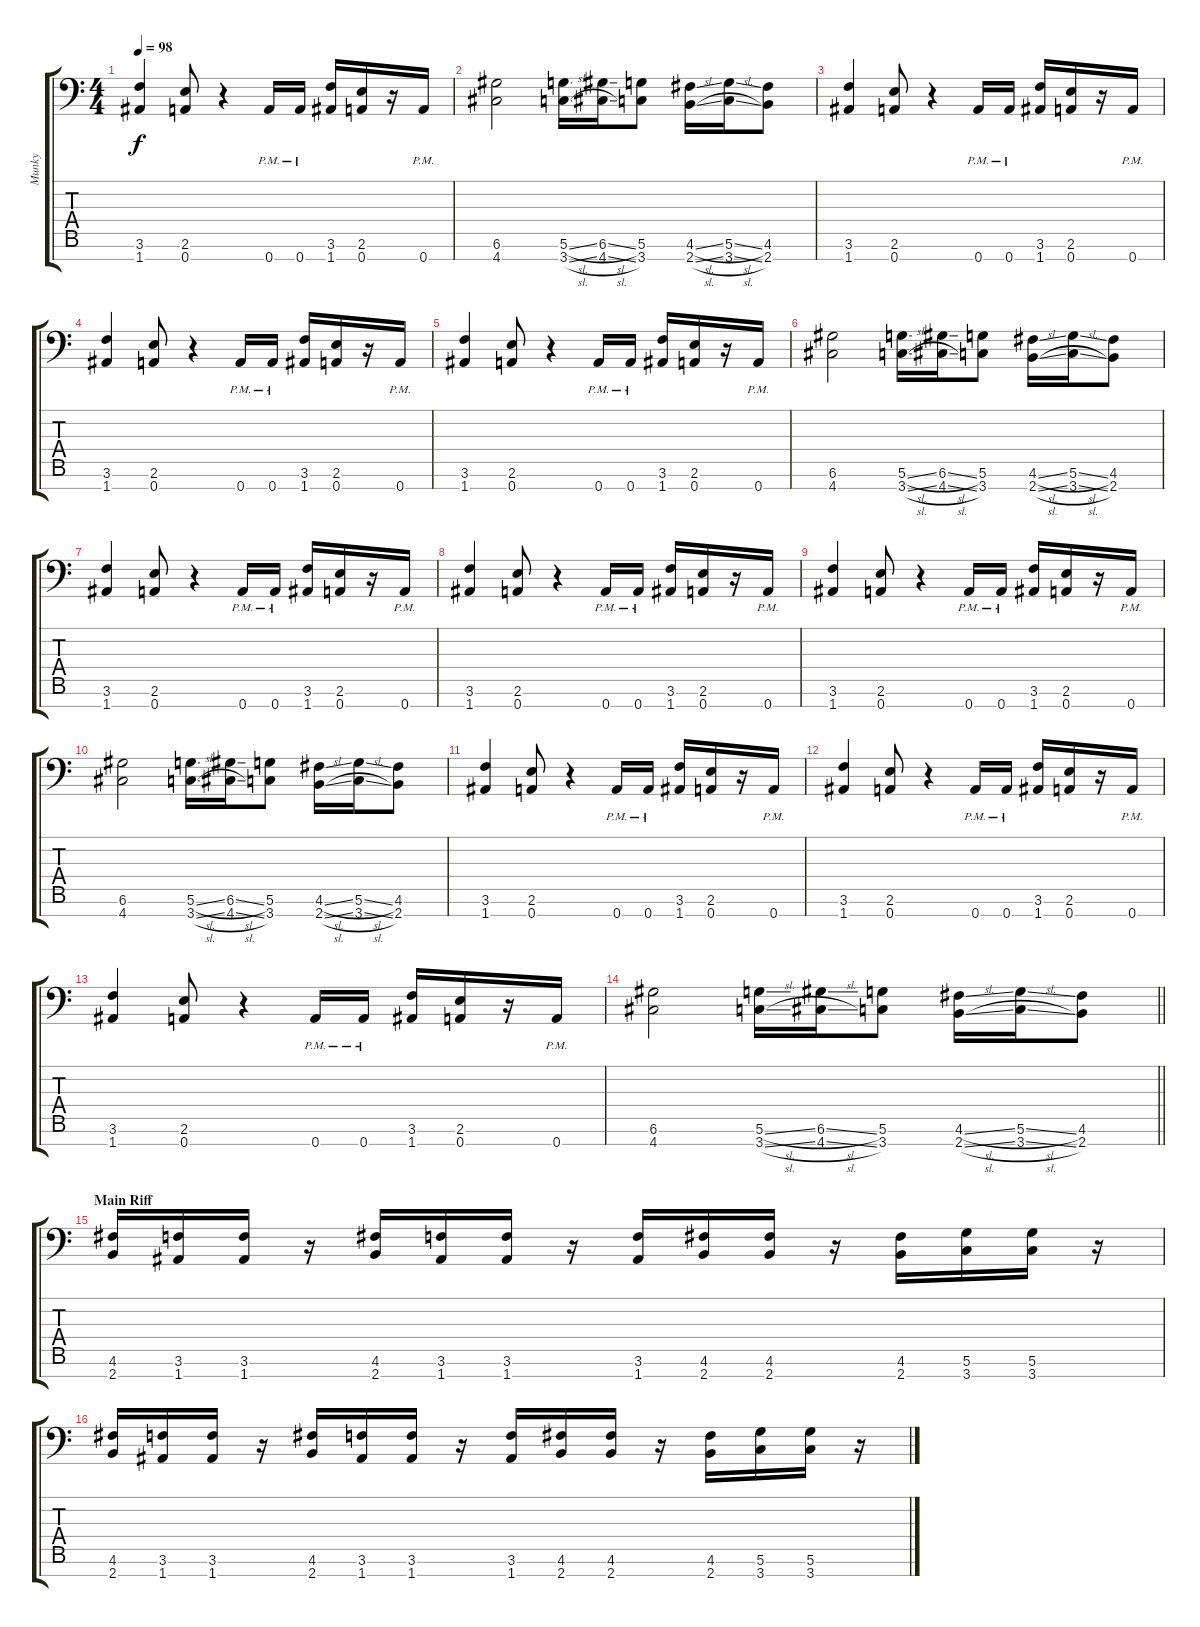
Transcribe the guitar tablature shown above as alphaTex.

\track ("Munky" "Munky") {instrument overdrivenguitar}
\staff {score tabs}
\tuning (D4 A3 F3 C3 G2 D2 A1) {hide}
\ts (4 4)
\tempo 98
\clef f4
\ks c
(3.6 1.7).4{dy f} (2.6 0.7).8 r.4 0.7{pm}.16 0.7{pm}.16 (3.6 1.7).16 (2.6 0.7).16 r.16 0.7{pm}.16 |
(6.6 4.7).2 (5.6{sl} 3.7{sl}).16 (6.6{sl} 4.7{sl}).16 (5.6 3.7).8 (4.6{sl} 2.7{sl}).16 (5.6{sl} 3.7{sl}).16 (4.6 2.7).8 |
(3.6 1.7).4 (2.6 0.7).8 r.4 0.7{pm}.16 0.7{pm}.16 (3.6 1.7).16 (2.6 0.7).16 r.16 0.7{pm}.16 |
(3.6 1.7).4 (2.6 0.7).8 r.4 0.7{pm}.16 0.7{pm}.16 (3.6 1.7).16 (2.6 0.7).16 r.16 0.7{pm}.16 |
(3.6 1.7).4 (2.6 0.7).8 r.4 0.7{pm}.16 0.7{pm}.16 (3.6 1.7).16 (2.6 0.7).16 r.16 0.7{pm}.16 |
(6.6 4.7).2 (5.6{sl} 3.7{sl}).16 (6.6{sl} 4.7{sl}).16 (5.6 3.7).8 (4.6{sl} 2.7{sl}).16 (5.6{sl} 3.7{sl}).16 (4.6 2.7).8 |
(3.6 1.7).4 (2.6 0.7).8 r.4 0.7{pm}.16 0.7{pm}.16 (3.6 1.7).16 (2.6 0.7).16 r.16 0.7{pm}.16 |
(3.6 1.7).4 (2.6 0.7).8 r.4 0.7{pm}.16 0.7{pm}.16 (3.6 1.7).16 (2.6 0.7).16 r.16 0.7{pm}.16 |
(3.6 1.7).4 (2.6 0.7).8 r.4 0.7{pm}.16 0.7{pm}.16 (3.6 1.7).16 (2.6 0.7).16 r.16 0.7{pm}.16 |
(6.6 4.7).2 (5.6{sl} 3.7{sl}).16 (6.6{sl} 4.7{sl}).16 (5.6 3.7).8 (4.6{sl} 2.7{sl}).16 (5.6{sl} 3.7{sl}).16 (4.6 2.7).8 |
(3.6 1.7).4 (2.6 0.7).8 r.4 0.7{pm}.16 0.7{pm}.16 (3.6 1.7).16 (2.6 0.7).16 r.16 0.7{pm}.16 |
(3.6 1.7).4 (2.6 0.7).8 r.4 0.7{pm}.16 0.7{pm}.16 (3.6 1.7).16 (2.6 0.7).16 r.16 0.7{pm}.16 |
(3.6 1.7).4 (2.6 0.7).8 r.4 0.7{pm}.16 0.7{pm}.16 (3.6 1.7).16 (2.6 0.7).16 r.16 0.7{pm}.16 |
\barLineRight lightlight
(6.6 4.7).2 (5.6{sl} 3.7{sl}).16 (6.6{sl} 4.7{sl}).16 (5.6 3.7).8 (4.6{sl} 2.7{sl}).16 (5.6{sl} 3.7{sl}).16 (4.6 2.7).8 |
\section ("" "Main Riff")
(4.6 2.7).16 (3.6 1.7).16 (3.6 1.7).16 r.16 (4.6 2.7).16 (3.6 1.7).16 (3.6 1.7).16 r.16 (3.6 1.7).16 (4.6 2.7).16 (4.6 2.7).16 r.16 (4.6 2.7).16 (5.6 3.7).16 (5.6 3.7).16 r.16 |
(4.6 2.7).16 (3.6 1.7).16 (3.6 1.7).16 r.16 (4.6 2.7).16 (3.6 1.7).16 (3.6 1.7).16 r.16 (3.6 1.7).16 (4.6 2.7).16 (4.6 2.7).16 r.16 (4.6 2.7).16 (5.6 3.7).16 (5.6 3.7).16 r.16
